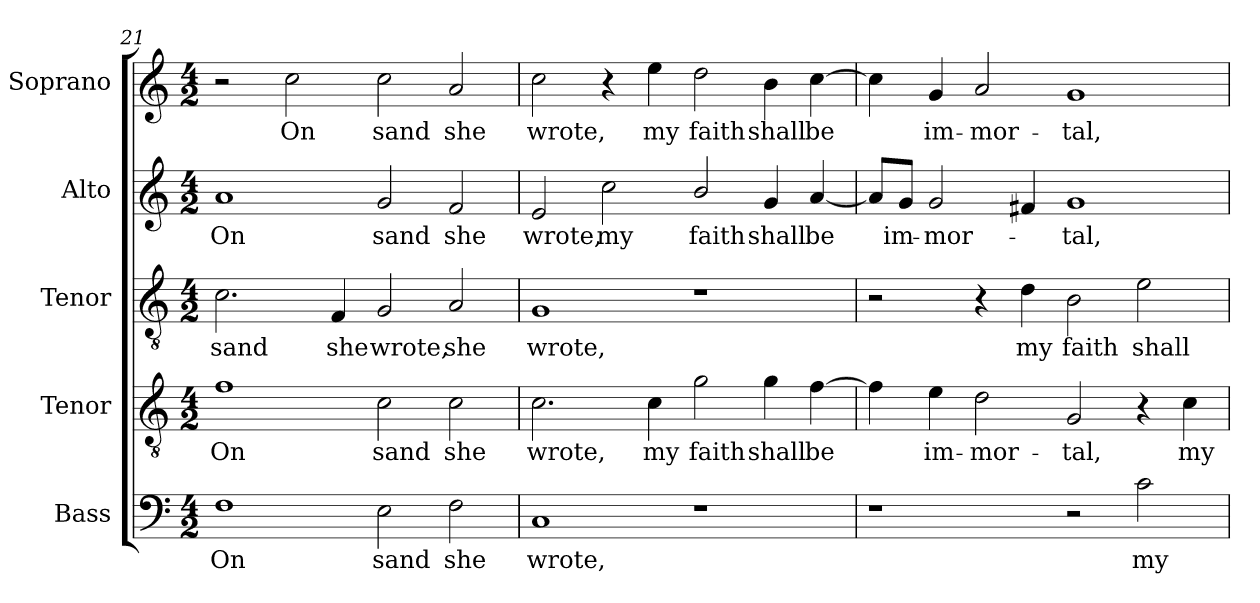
**kern	**text	**kern	**text	**kern	**text	**kern	**text	**kern	**text
*part5	*part5	*part4	*part4	*part3	*part3	*part2	*part2	*part1	*part1
*staff5	*staff5	*staff4	*staff4	*staff3	*staff3	*staff2	*staff2	*staff1	*staff1
*I"Bass	*	*I"Tenor	*	*I"Tenor	*	*I"Alto	*	*I"Soprano	*
*I'B.	*	*I'T.	*	*I'T.	*	*I'A.	*	*I'S.	*
!!LO:PB:g=z
*clefF4	*	*clefGv2	*	*clefGv2	*	*clefG2	*	*clefG2	*
*	*	*ITrd7c12	*	*ITrd7c12	*	*	*	*	*
*k[]	*	*k[]	*	*k[]	*	*k[]	*	*k[]	*
*C:	*	*C:	*	*C:	*	*C:	*	*C:	*
*M4/2	*	*M4/2	*	*M4/2	*	*M4/2	*	*M4/2	*
=21	=21	=21	=21	=21	=21	=21	=21	=21	=21
!	!LO:LY:b:color=#000000	!	!	!	!	!	!	!	!
!	!	!	!LO:LY:b:color=#000000	!	!	!	!	!	!
!	!	!	!	!	!LO:LY:b:color=#000000	!	!	!	!
!	!	!	!	!	!	!	!LO:LY:b:color=#000000	!	!
1Fi	On	1Fi	On	2.Ci\	sand	1ai	On	2r	.
!	!	!	!	!	!	!	!	!	!LO:LY:b:color=#000000
.	.	.	.	.	.	.	.	2cci\	On
!	!	!	!	!	!LO:LY:b:color=#000000	!	!	!	!
.	.	.	.	4FFi/	she	.	.	.	.
!	!LO:LY:b:color=#000000	!	!	!	!	!	!	!	!
!	!	!	!LO:LY:b:color=#000000	!	!	!	!	!	!
!	!	!	!	!	!LO:LY:b:color=#000000	!	!	!	!
!	!	!	!	!	!	!	!LO:LY:b:color=#000000	!	!
!	!	!	!	!	!	!	!	!	!LO:LY:b:color=#000000
2Ei\	sand	2Ci\	sand	2GGi/	wrote,	2gi/	sand	2cci\	sand
!	!LO:LY:b:color=#000000	!	!	!	!	!	!	!	!
!	!	!	!LO:LY:b:color=#000000	!	!	!	!	!	!
!	!	!	!	!	!LO:LY:b:color=#000000	!	!	!	!
!	!	!	!	!	!	!	!LO:LY:b:color=#000000	!	!
!	!	!	!	!	!	!	!	!	!LO:LY:b:color=#000000
2Fi\	she	2Ci\	she	2AAi/	she	2fi/	she	2ai/	she
=22	=22	=22	=22	=22	=22	=22	=22	=22	=22
!	!LO:LY:b:color=#000000	!	!	!	!	!	!	!	!
!	!	!	!LO:LY:b:color=#000000	!	!	!	!	!	!
!	!	!	!	!	!LO:LY:b:color=#000000	!	!	!	!
!	!	!	!	!	!	!	!LO:LY:b:color=#000000	!	!
!	!	!	!	!	!	!	!	!	!LO:LY:b:color=#000000
1Ci	wrote,	2.Ci\	wrote,	1GGi	wrote,	2ei/	wrote,	2cci\	wrote,
!	!	!	!	!	!	!	!LO:LY:b:color=#000000	!	!
.	.	.	.	.	.	2cci\	my	4r	.
!	!	!	!LO:LY:b:color=#000000	!	!	!	!	!	!
!	!	!	!	!	!	!	!	!	!LO:LY:b:color=#000000
.	.	4Ci\	my	.	.	.	.	4eei\	my
!	!	!	!LO:LY:b:color=#000000	!	!	!	!	!	!
!	!	!	!	!	!	!	!LO:LY:b:color=#000000	!	!
!	!	!	!	!	!	!	!	!	!LO:LY:b:color=#000000
1r	.	2Gi\	faith	1r	.	2bi/	faith	2ddi\	faith
!	!	!	!LO:LY:b:color=#000000	!	!	!	!	!	!
!	!	!	!	!	!	!	!LO:LY:b:color=#000000	!	!
!	!	!	!	!	!	!	!	!	!LO:LY:b:color=#000000
.	.	4Gi\	shall	.	.	4gi/	shall	4bi\	shall
!	!	!	!LO:LY:b:color=#000000	!	!	!	!	!	!
!	!	!	!	!	!	!	!LO:LY:b:color=#000000	!	!
!	!	!	!	!	!	!	!	!	!LO:LY:b:color=#000000
.	.	[4Fi\	be	.	.	[4ai/	be	[4cci\	be
=23	=23	=23	=23	=23	=23	=23	=23	=23	=23
1r	.	4Fi\]	.	2r	.	8ai/L]	.	4cci\]	.
!	!	!	!	!	!	!	!LO:LY:b:color=#000000	!	!
.	.	.	.	.	.	8gi/J	im-	.	.
!	!	!	!LO:LY:b:color=#000000	!	!	!	!	!	!
!	!	!	!	!	!	!	!LO:LY:b:color=#000000	!	!
!	!	!	!	!	!	!	!	!	!LO:LY:b:color=#000000
.	.	4Ei\	im-	.	.	2gi/	-mor-	4gi/	im-
!	!	!	!LO:LY:b:color=#000000	!	!	!	!	!	!
!	!	!	!	!	!	!	!	!	!LO:LY:b:color=#000000
.	.	2Di\	-mor-	4r	.	.	.	2ai/	-mor-
!	!	!	!	!	!LO:LY:b:color=#000000	!	!	!	!
.	.	.	.	4Di\	my	4f#Xi/	.	.	.
!	!	!	!LO:LY:b:color=#000000	!	!	!	!	!	!
!	!	!	!	!	!LO:LY:b:color=#000000	!	!	!	!
!	!	!	!	!	!	!	!LO:LY:b:color=#000000	!	!
!	!	!	!	!	!	!	!	!	!LO:LY:b:color=#000000
2r	.	2GGi/	-tal,	2BBi\	faith	1gi	-tal,	1gi	-tal,
!	!LO:LY:b:color=#000000	!	!	!	!	!	!	!	!
!	!	!	!	!	!LO:LY:b:color=#000000	!	!	!	!
2ci\	my	4r	.	2Ei\	shall	.	.	.	.
!	!	!	!LO:LY:b:color=#000000	!	!	!	!	!	!
.	.	4Ci\	my	.	.	.	.	.	.
=	=	=	=	=	=	=	=	=	=
*-	*-	*-	*-	*-	*-	*-	*-	*-	*-
